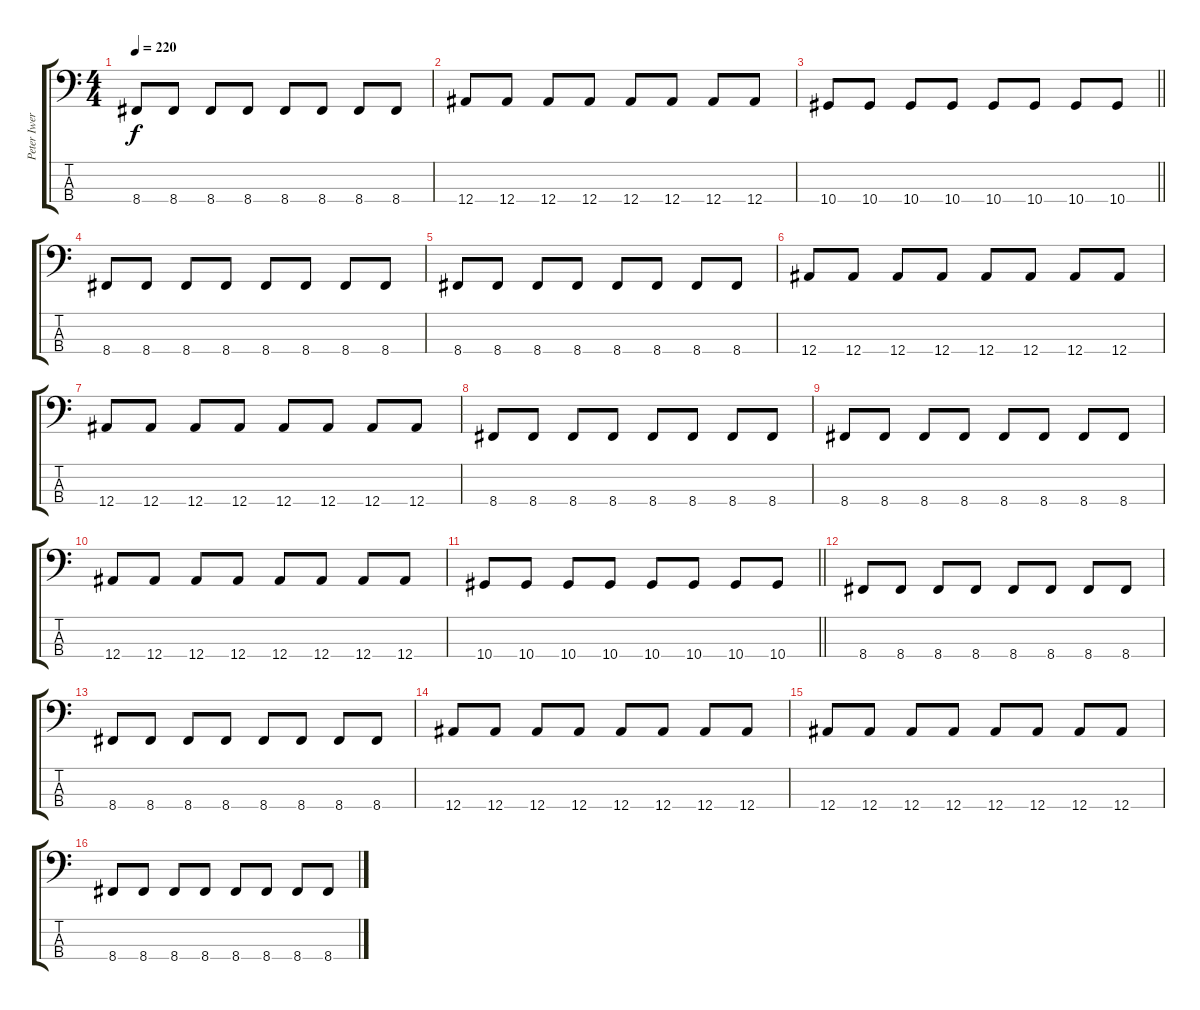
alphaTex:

\track ("Peter Iwers" "Peter Iwer") {instrument electricbasspick}
\staff {score tabs}
\tuning (Eb2 Bb1 F1 Bb0) {hide}
\ts (4 4)
\tempo 220
\clef f4
\ks c
8.4.8{dy f} 8.4.8 8.4.8 8.4.8 8.4.8 8.4.8 8.4.8 8.4.8 |
12.4.8 12.4.8 12.4.8 12.4.8 12.4.8 12.4.8 12.4.8 12.4.8 |
\barLineRight lightlight
10.4.8 10.4.8 10.4.8 10.4.8 10.4.8 10.4.8 10.4.8 10.4.8 |
8.4.8 8.4.8 8.4.8 8.4.8 8.4.8 8.4.8 8.4.8 8.4.8 |
8.4.8 8.4.8 8.4.8 8.4.8 8.4.8 8.4.8 8.4.8 8.4.8 |
12.4.8 12.4.8 12.4.8 12.4.8 12.4.8 12.4.8 12.4.8 12.4.8 |
12.4.8 12.4.8 12.4.8 12.4.8 12.4.8 12.4.8 12.4.8 12.4.8 |
8.4.8 8.4.8 8.4.8 8.4.8 8.4.8 8.4.8 8.4.8 8.4.8 |
8.4.8 8.4.8 8.4.8 8.4.8 8.4.8 8.4.8 8.4.8 8.4.8 |
12.4.8 12.4.8 12.4.8 12.4.8 12.4.8 12.4.8 12.4.8 12.4.8 |
\barLineRight lightlight
10.4.8 10.4.8 10.4.8 10.4.8 10.4.8 10.4.8 10.4.8 10.4.8 |
\section ("" "")
8.4.8 8.4.8 8.4.8 8.4.8 8.4.8 8.4.8 8.4.8 8.4.8 |
8.4.8 8.4.8 8.4.8 8.4.8 8.4.8 8.4.8 8.4.8 8.4.8 |
12.4.8 12.4.8 12.4.8 12.4.8 12.4.8 12.4.8 12.4.8 12.4.8 |
12.4.8 12.4.8 12.4.8 12.4.8 12.4.8 12.4.8 12.4.8 12.4.8 |
8.4.8 8.4.8 8.4.8 8.4.8 8.4.8 8.4.8 8.4.8 8.4.8
